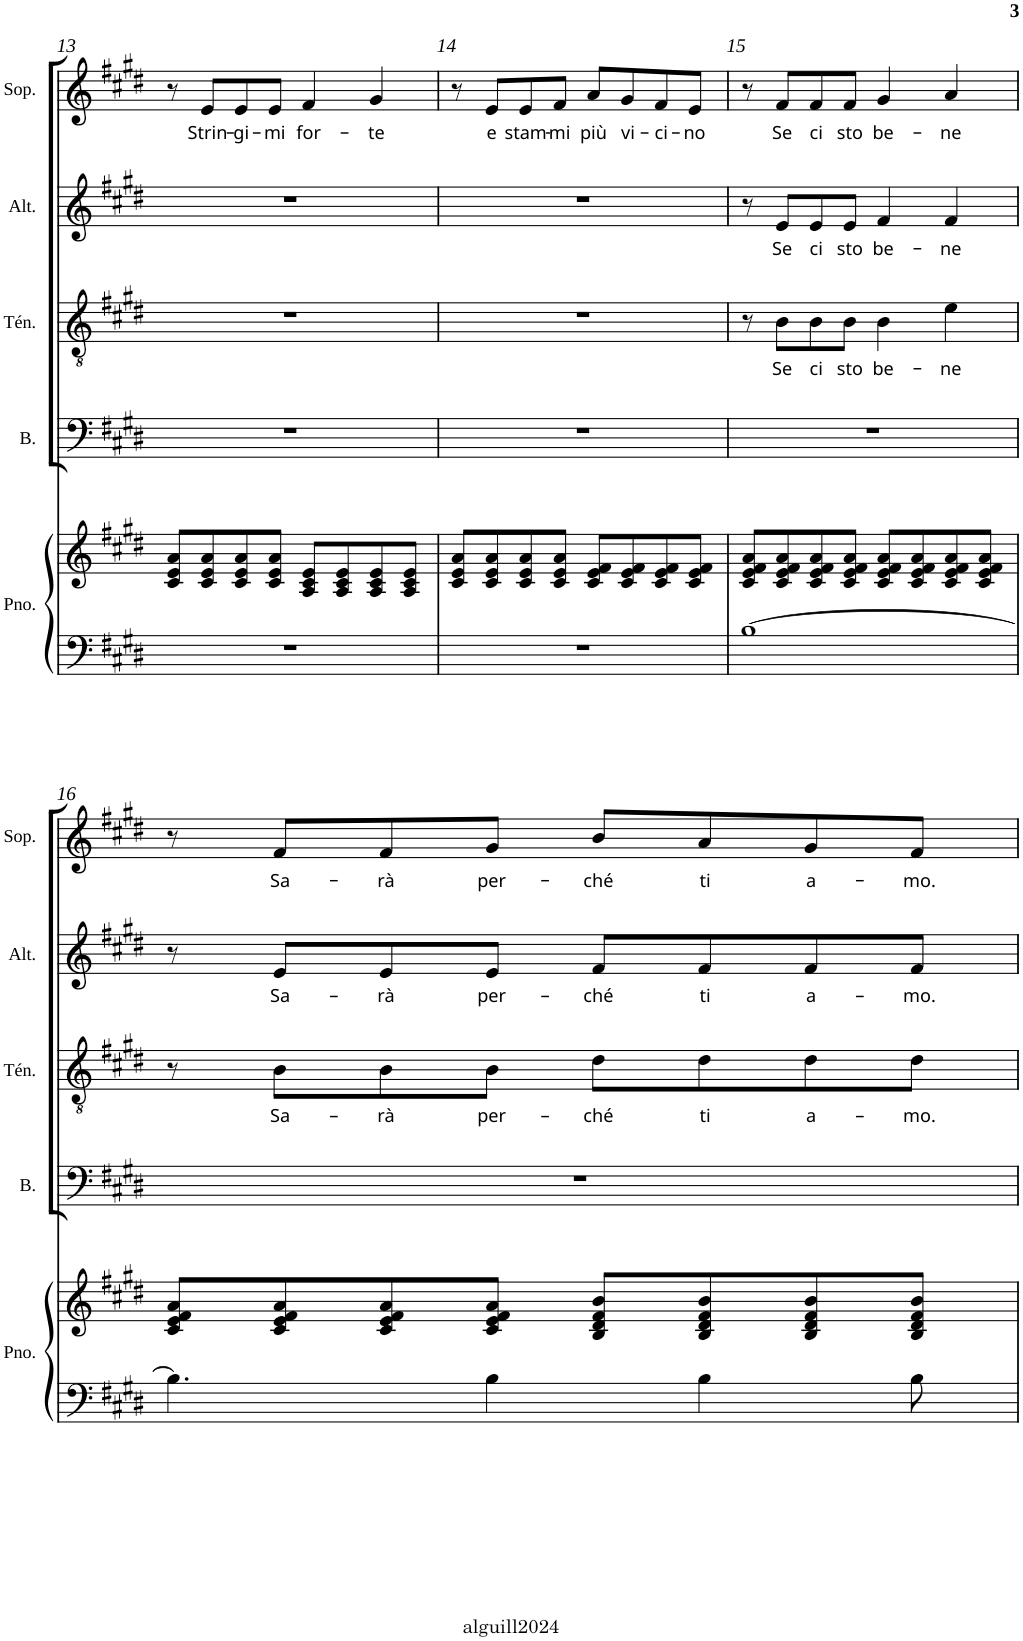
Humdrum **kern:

**kern	**kern	**kern	**kern	**text	**kern	**text	**kern	**text
*part5	*part5	*part4	*part3	*part3	*part2	*part2	*part1	*part1
*staff6	*staff5	*staff4	*staff3	*staff3	*staff2	*staff2	*staff1	*staff1
*I"Piano	*	*I"Basse	*I"Ténor	*	*I"Alto	*	*I"Soprano	*
*I'Pno.	*	*I'B.	*I'Tén.	*	*I'Alt.	*	*I'Sop.	*
!!LO:PB:g=z
*clefF4	*clefG2	*clefF4	*clefGv2	*	*clefG2	*	*clefG2	*
*k[f#c#g#d#]	*k[f#c#g#d#]	*k[f#c#g#d#]	*k[f#c#g#d#]	*	*k[f#c#g#d#]	*	*k[f#c#g#d#]	*
*E:	*E:	*E:	*E:	*	*E:	*	*E:	*
*M4/4	*M4/4	*M4/4	*M4/4	*	*M4/4	*	*M4/4	*
=13	=13	=13	=13	=13	=13	=13	=13	=13
1r	8c#/ 8e/ 8a/L	1r	1r	.	1r	.	8r	.
!	!	!	!	!	!	!	!	!LO:LY:b
.	8c#/ 8e/ 8a/	.	.	.	.	.	8e/L	Strin-
!	!	!	!	!	!	!	!	!LO:LY:b
.	8c#/ 8e/ 8a/	.	.	.	.	.	8e/	-gi-
!	!	!	!	!	!	!	!	!LO:LY:b
.	8c#/ 8e/ 8a/J	.	.	.	.	.	8e/J	-mi
!	!	!	!	!	!	!	!	!LO:LY:b
.	8A/ 8c#/ 8e/L	.	.	.	.	.	4f#/	for-
.	8A/ 8c#/ 8e/	.	.	.	.	.	.	.
!	!	!	!	!	!	!	!	!LO:LY:b
.	8A/ 8c#/ 8e/	.	.	.	.	.	4g#/	-te
.	8A/ 8c#/ 8e/J	.	.	.	.	.	.	.
=14	=14	=14	=14	=14	=14	=14	=14	=14
1r	8c#/ 8e/ 8a/L	1r	1r	.	1r	.	8r	.
!	!	!	!	!	!	!	!	!LO:LY:b
.	8c#/ 8e/ 8a/	.	.	.	.	.	8e/L	e
!	!	!	!	!	!	!	!	!LO:LY:b
.	8c#/ 8e/ 8a/	.	.	.	.	.	8e/	stam-
!	!	!	!	!	!	!	!	!LO:LY:b
.	8c#/ 8e/ 8a/J	.	.	.	.	.	8f#/J	-mi
!	!	!	!	!	!	!	!	!LO:LY:b
.	8c#/ 8e/ 8f#/L	.	.	.	.	.	8a/L	più
!	!	!	!	!	!	!	!	!LO:LY:b
.	8c#/ 8e/ 8f#/	.	.	.	.	.	8g#/	vi-
!	!	!	!	!	!	!	!	!LO:LY:b
.	8c#/ 8e/ 8f#/	.	.	.	.	.	8f#/	-ci-
!	!	!	!	!	!	!	!	!LO:LY:b
.	8c#/ 8e/ 8f#/J	.	.	.	.	.	8e/J	-no
=15	=15	=15	=15	=15	=15	=15	=15	=15
[1B	8c#/ 8e/ 8f#/ 8a/L	1r	8r	.	8r	.	8r	.
!	!	!	!	!LO:LY:b	!	!LO:LY:b	!	!LO:LY:b
.	8c#/ 8e/ 8f#/ 8a/	.	8B\L	Se	8e/L	Se	8f#/L	Se
!	!	!	!	!LO:LY:b	!	!LO:LY:b	!	!LO:LY:b
.	8c#/ 8e/ 8f#/ 8a/	.	8B\	ci	8e/	ci	8f#/	ci
!	!	!	!	!LO:LY:b	!	!LO:LY:b	!	!LO:LY:b
.	8c#/ 8e/ 8f#/ 8a/J	.	8B\J	sto	8e/J	sto	8f#/J	sto
!	!	!	!	!LO:LY:b	!	!LO:LY:b	!	!LO:LY:b
.	8c#/ 8e/ 8f#/ 8a/L	.	4B\	be-	4f#/	be-	4g#/	be-
.	8c#/ 8e/ 8f#/ 8a/	.	.	.	.	.	.	.
!	!	!	!	!LO:LY:b	!	!LO:LY:b	!	!LO:LY:b
.	8c#/ 8e/ 8f#/ 8a/	.	4e\	-ne	4f#/	-ne	4a/	-ne
.	8c#/ 8e/ 8f#/ 8a/J	.	.	.	.	.	.	.
!!LO:LB:g=z
=16	=16	=16	=16	=16	=16	=16	=16	=16
4.B\]	8c#/ 8e/ 8f#/ 8a/L	1r	8r	.	8r	.	8r	.
!	!	!	!	!LO:LY:b	!	!LO:LY:b	!	!LO:LY:b
.	8c#/ 8e/ 8f#/ 8a/	.	8B\L	Sa-	8e/L	Sa-	8f#/L	Sa-
!	!	!	!	!LO:LY:b	!	!LO:LY:b	!	!LO:LY:b
.	8c#/ 8e/ 8f#/ 8a/	.	8B\	-rà	8e/	-rà	8f#/	-rà
!	!	!	!	!LO:LY:b	!	!LO:LY:b	!	!LO:LY:b
4B\	8c#/ 8e/ 8f#/ 8a/J	.	8B\J	per-	8e/J	per-	8g#/J	per-
!	!	!	!	!LO:LY:b	!	!LO:LY:b	!	!LO:LY:b
.	8B/ 8d#/ 8f#/ 8b/L	.	8d#\L	-ché	8f#/L	-ché	8b/L	-ché
!	!	!	!	!LO:LY:b	!	!LO:LY:b	!	!LO:LY:b
4B\	8B/ 8d#/ 8f#/ 8b/	.	8d#\	ti	8f#/	ti	8a/	ti
!	!	!	!	!LO:LY:b	!	!LO:LY:b	!	!LO:LY:b
.	8B/ 8d#/ 8f#/ 8b/	.	8d#\	a-	8f#/	a-	8g#/	a-
!	!	!	!	!LO:LY:b	!	!LO:LY:b	!	!LO:LY:b
8B\	8B/ 8d#/ 8f#/ 8b/J	.	8d#\J	-mo.	8f#/J	-mo.	8f#/J	-mo.
=	=	=	=	=	=	=	=	=
*-	*-	*-	*-	*-	*-	*-	*-	*-
